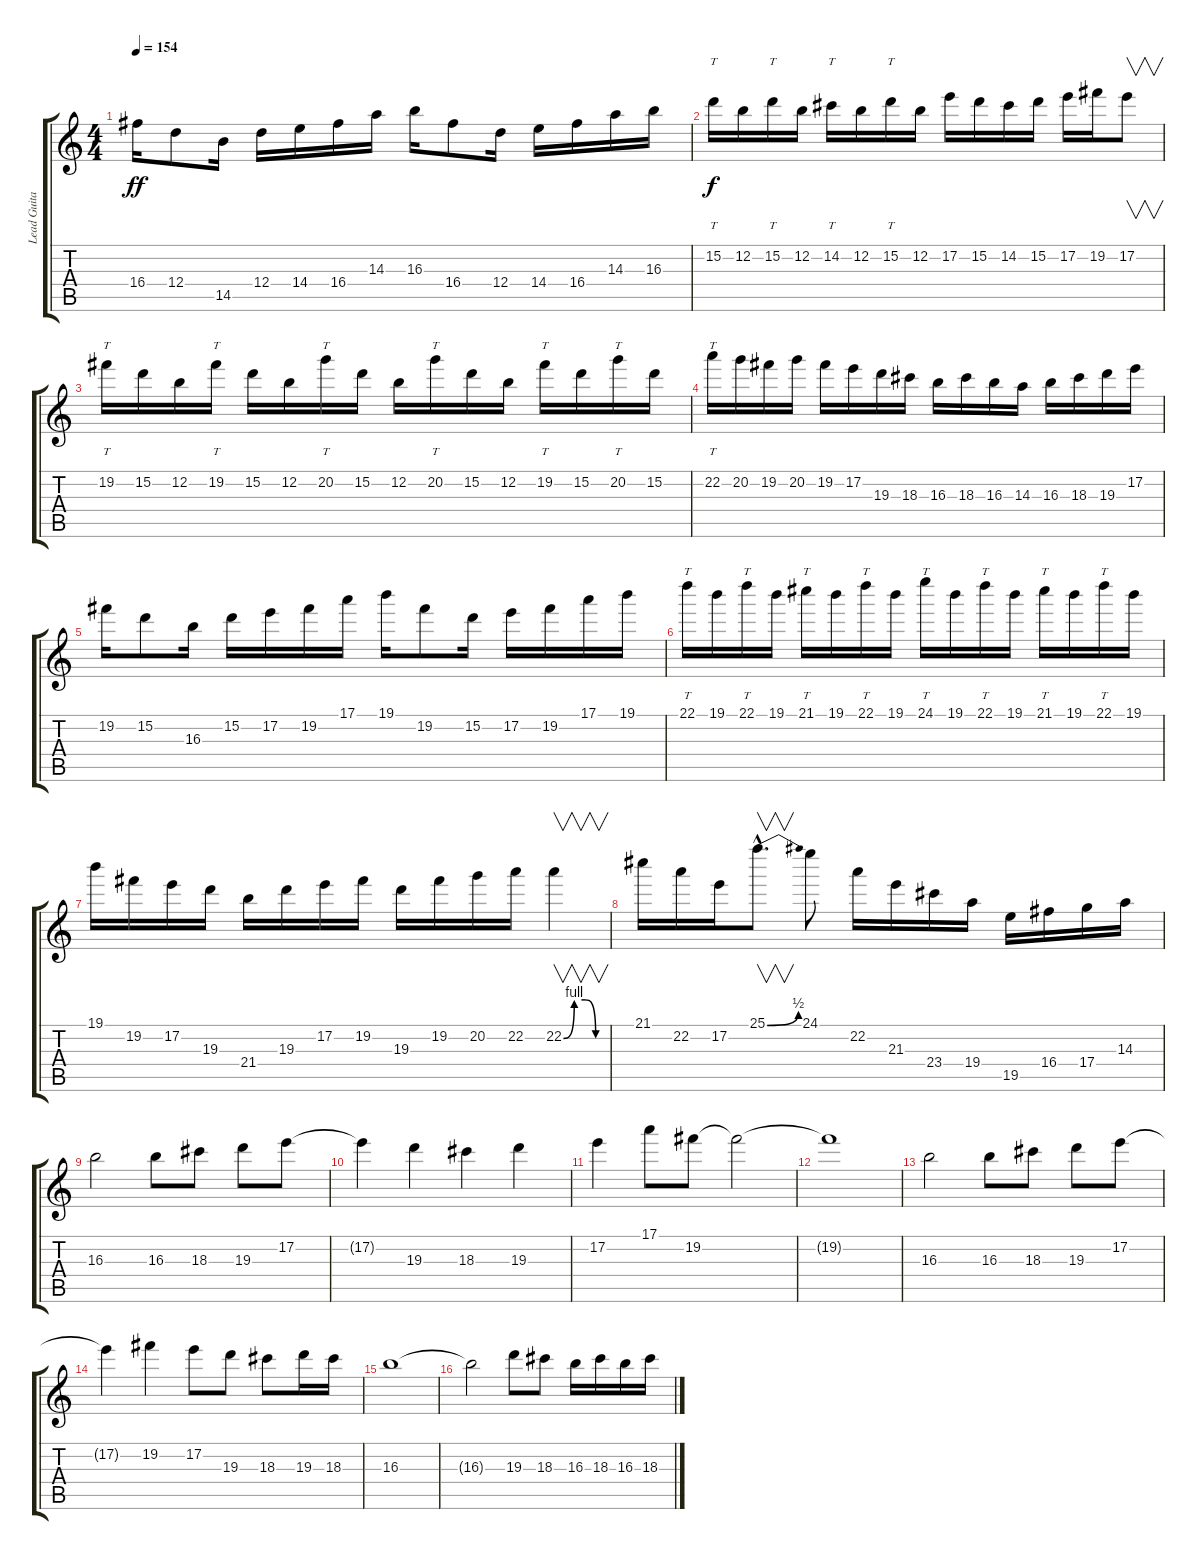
\track ("Lead Guitar 1" "Lead Guita") {instrument overdrivenguitar}
\staff {score tabs}
\tuning (E4 B3 G3 D3 A2 E2) {hide}
\ts (4 4)
\section ("" "")
\tempo 154
\clef g2
\ks c
16.4.16{dy ff} 12.4.8 14.5.16 12.4.16 14.4.16 16.4.16 14.3.16 16.3.16 16.4.8 12.4.16 14.4.16 16.4.16 14.3.16 16.3.16 |
15.2.16{tt dy f} 12.2.16 15.2.16{tt} 12.2.16 14.2.16{tt} 12.2.16 15.2.16{tt} 12.2.16 17.2.16 15.2.16 14.2.16 15.2.16 17.2.16 19.2.16 17.2.8{v} |
19.2.16{tt} 15.2.16 12.2.16 19.2.16{tt} 15.2.16 12.2.16 20.2.16{tt} 15.2.16 12.2.16 20.2.16{tt} 15.2.16 12.2.16 19.2.16{tt} 15.2.16 20.2.16{tt} 15.2.16 |
22.2.16{tt} 20.2.16 19.2.16 20.2.16 19.2.16 17.2.16 19.3.16 18.3.16 16.3.16 18.3.16 16.3.16 14.3.16 16.3.16 18.3.16 19.3.16 17.2.16 |
19.2.16 15.2.8 16.3.16 15.2.16 17.2.16 19.2.16 17.1.16 19.1.16 19.2.8 15.2.16 17.2.16 19.2.16 17.1.16 19.1.16 |
22.1.16{tt} 19.1.16 22.1.16{tt} 19.1.16 21.1.16{tt} 19.1.16 22.1.16{tt} 19.1.16 24.1.16{tt} 19.1.16 22.1.16{tt} 19.1.16 21.1.16{tt} 19.1.16 22.1.16{tt} 19.1.16 |
19.1.16 19.2.16 17.2.16 19.3.16 21.4.16 19.3.16 17.2.16 19.2.16 19.3.16 19.2.16 20.2.16 22.2.16 22.2{be (custom 0 0 15 4 30 4 45 0 60 0)}.4{v} |
21.1.16 22.2.16 17.2.16 25.1{be (bend 0 0 60 2) hac}.8{v d} 24.1.8 22.2.16 21.3.16 23.4.16 19.4.16 19.5.16 16.4.16 17.4.16 14.3.16 |
\section ("" "")
16.3.2 16.3.8 18.3.8 19.3.8 17.2.8 |
17.2{t}.4 19.3.4 18.3.4 19.3.4 |
17.2.4 17.1.8 19.2.8 19.2{t}.2 |
19.2{t}.1 |
16.3.2 16.3.8 18.3.8 19.3.8 17.2.8 |
17.2{t}.4 19.2.4 17.2.8 19.3.8 18.3.8 19.3.16 18.3.16 |
16.3.1 |
16.3{t}.2 19.3.8 18.3.8 16.3.16 18.3.16 16.3.16 18.3.16
